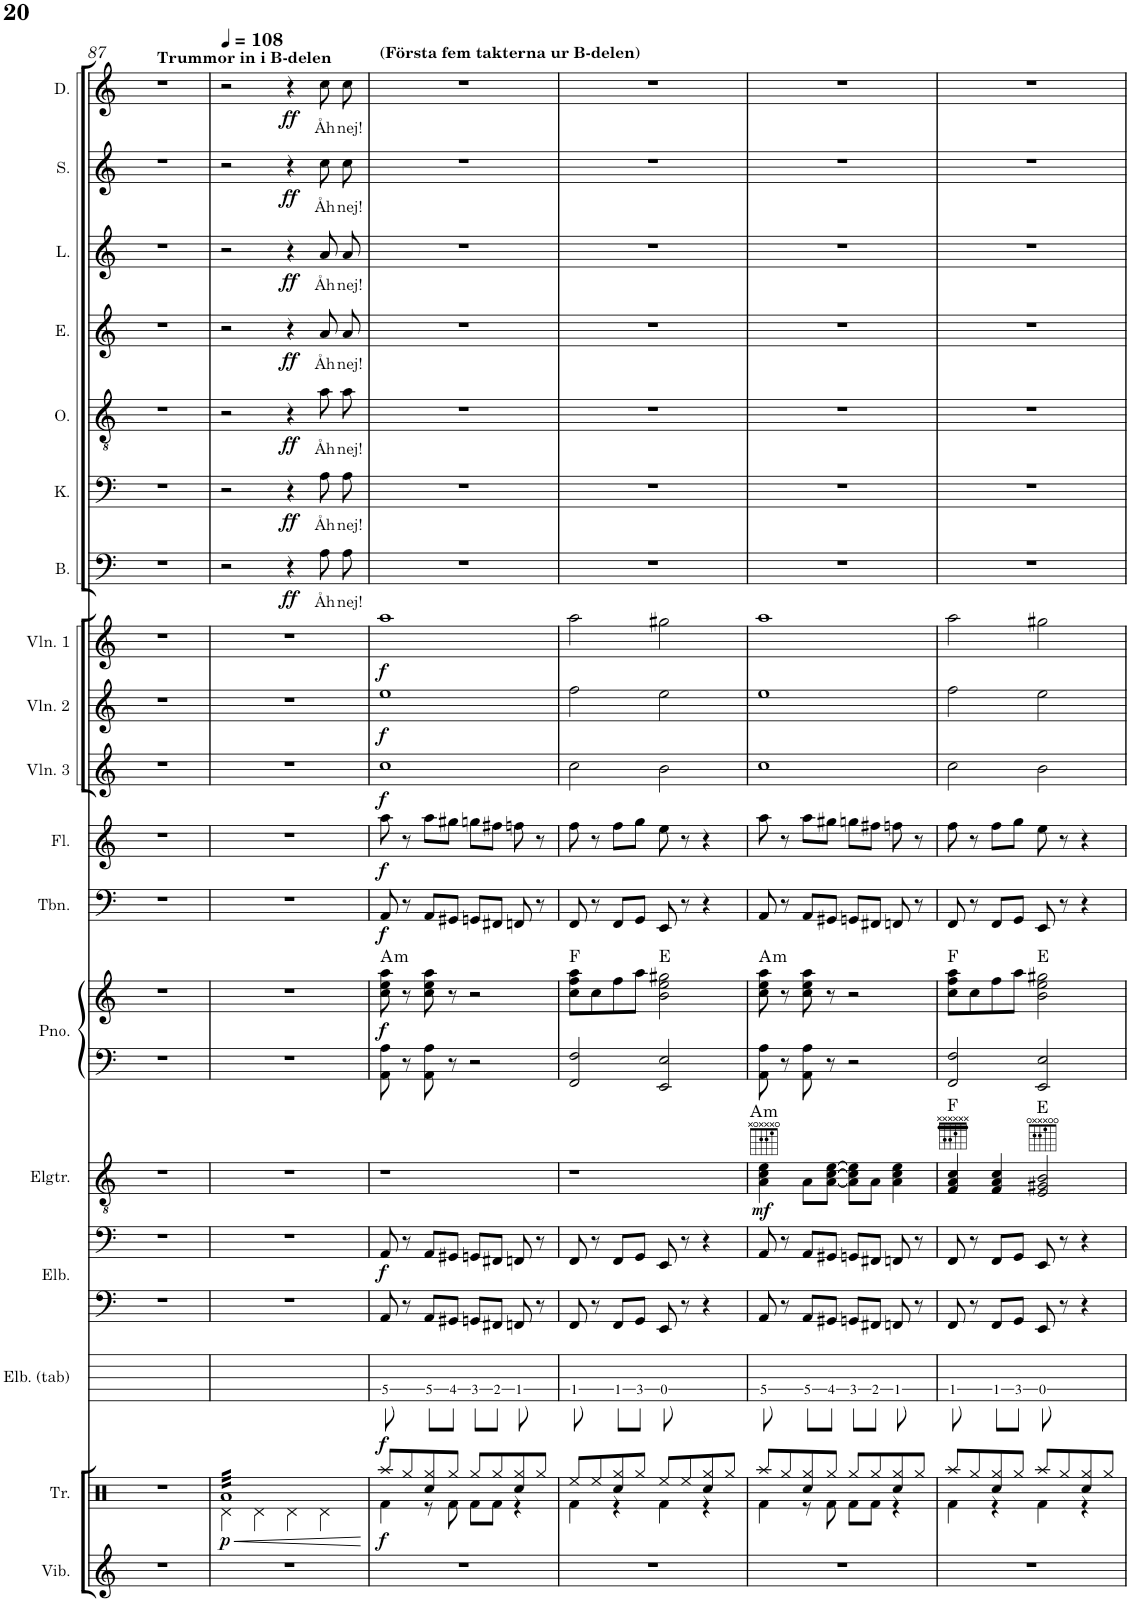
**kern	**dynam	**kern	**kern	**dynam	**kern	**dynam	**harte	**kern	**kern	**dynam	**harte	**kern	**dynam	**kern	**dynam	**kern	**dynam	**kern	**dynam	**kern	**dynam	**kern	**text	**dynam	**kern	**text	**dynam	**kern	**text	**dynam	**kern	**text	**dynam	**kern	**text	**dynam	**kern	**text	**dynam	**kern	**text	**dynam
*part16	*part16	*part15	*part15	*part15	*part14	*part14	*part14	*part13	*part13	*part13	*part13	*part12	*part12	*part11	*part11	*part10	*part10	*part9	*part9	*part8	*part8	*part7	*part7	*part7	*part6	*part6	*part6	*part5	*part5	*part5	*part4	*part4	*part4	*part3	*part3	*part3	*part2	*part2	*part2	*part1	*part1	*part1
*staff18	*staff18	*staff17	*staff16	*staff16/17	*staff15	*staff15	*	*staff14	*staff13	*staff13/14	*	*staff12	*staff12	*staff11	*staff11	*staff10	*staff10	*staff9	*staff9	*staff8	*staff8	*staff7	*staff7	*staff7	*staff6	*staff6	*staff6	*staff5	*staff5	*staff5	*staff4	*staff4	*staff4	*staff3	*staff3	*staff3	*staff2	*staff2	*staff2	*staff1	*staff1	*staff1
*I"Elbas (tab)	*	*I"Elbas	*	*	*I"Elgitarr	*	*	*I"Piano	*	*	*	*I"Trombon	*	*I"Tvärflöjt	*	*I"Violin 3	*	*I"Violin 2	*	*I"Violin 1	*	*I"Bacon	*	*	*I"Kat	*	*	*I"Orwen	*	*	*I"Elisabet	*	*	*I"Libby	*	*	*I"Shakespeare	*	*	*I"Drake	*	*
*I'Elb. (tab)	*	*I'Elb.	*	*	*I'Elgtr.	*	*	*I'Pno.	*	*	*	*I'Tbn.	*	*	*	*I'Vln. 3	*	*I'Vln. 2	*	*I'Vln. 1	*	*I'B.	*	*	*I'K.	*	*	*I'O.	*	*	*I'E.	*	*	*I'L.	*	*	*I'S.	*	*	*I'D.	*	*
!!LO:PB:g=z
*	*	*clefF4	*clefF4	*	*clefGv2	*	*	*clefF4	*clefG2	*	*	*clefF4	*	*clefG2	*	*clefG2	*	*clefG2	*	*clefG2	*	*clefF4	*	*	*clefF4	*	*	*clefGv2	*	*	*clefG2	*	*	*clefG2	*	*	*clefG2	*	*	*clefG2	*	*
*Trd7c12	*	*Trd7c12	*Trd7c12	*	*	*	*	*	*	*	*	*	*	*	*	*	*	*	*	*	*	*	*	*	*	*	*	*	*	*	*	*	*	*	*	*	*	*	*	*	*	*
*k[]	*	*k[]	*	*	*k[]	*	*	*k[]	*k[]	*	*	*k[]	*	*k[]	*	*k[]	*	*k[]	*	*k[]	*	*k[]	*	*	*k[]	*	*	*k[]	*	*	*k[]	*	*	*k[]	*	*	*k[]	*	*	*k[]	*	*
*M4/4	*	*M4/4	*M4/4	*	*M4/4	*	*	*M4/4	*M4/4	*	*	*M4/4	*	*M4/4	*	*M4/4	*	*M4/4	*	*M4/4	*	*M4/4	*	*	*M4/4	*	*	*M4/4	*	*	*M4/4	*	*	*M4/4	*	*	*M4/4	*	*	*M4/4	*	*
=87	=87	=87	=87	=87	=87	=87	=87	=87	=87	=87	=87	=87	=87	=87	=87	=87	=87	=87	=87	=87	=87	=87	=87	=87	=87	=87	=87	=87	=87	=87	=87	=87	=87	=87	=87	=87	=87	=87	=87	=87	=87	=87
1r	.	1r	1r	.	1r	.	.	1r	1r	.	.	1r	.	1r	.	1r	.	1r	.	1r	.	1r	.	.	1r	.	.	1r	.	.	1r	.	.	1r	.	.	1r	.	.	1r	.	.
=88	=88	=88	=88	=88	=88	=88	=88	=88	=88	=88	=88	=88	=88	=88	=88	=88	=88	=88	=88	=88	=88	=88	=88	=88	=88	=88	=88	=88	=88	=88	=88	=88	=88	=88	=88	=88	=88	=88	=88	=88	=88	=88
*	*	*	*	*	*	*	*	*	*	*	*	*	*	*	*	*	*	*	*	*	*	*	*	*	*	*	*	*	*	*	*	*	*	*	*	*	*	*	*	*MM108	*	*
!	!	!	!	!	!	!	!	!	!	!	!	!	!	!	!	!	!	!	!	!	!	!	!	!	!	!	!	!	!	!	!	!	!	!	!	!	!	!	!	!LO:TX:a:B:t=Trummor in i B-delen	!	!
1r	.	1r	1r	.	1r	.	.	1r	1r	.	.	1r	.	1r	.	1r	.	1r	.	1r	.	2r	.	.	2r	.	.	2r	.	.	2r	.	.	2r	.	.	2r	.	.	2r	.	.
!	!	!	!	!	!	!	!	!	!	!	!	!	!	!	!	!	!	!	!	!	!	!	!	!LO:DY:b	!	!	!LO:DY:b	!	!	!LO:DY:b	!	!	!LO:DY:b	!	!	!LO:DY:b	!	!	!LO:DY:b	!	!	!LO:DY:b
.	.	.	.	.	.	.	.	.	.	.	.	.	.	.	.	.	.	.	.	.	.	4r	.	ff	4r	.	ff	4r	.	ff	4r	.	ff	4r	.	ff	4r	.	ff	4r	.	ff
!	!	!	!	!	!	!	!	!	!	!	!	!	!	!	!	!	!	!	!	!	!	!	!LO:LY:b	!	!	!LO:LY:b	!	!	!LO:LY:b	!	!	!LO:LY:b	!	!	!LO:LY:b	!	!	!LO:LY:b	!	!	!LO:LY:b	!
.	.	.	.	.	.	.	.	.	.	.	.	.	.	.	.	.	.	.	.	.	.	8A\L	Åh	.	8A\L	Åh	.	8a\L	Åh	.	8a/L	Åh	.	8a/L	Åh	.	8cc\L	Åh	.	8cc\L	Åh	.
!	!	!	!	!	!	!	!	!	!	!	!	!	!	!	!	!	!	!	!	!	!	!	!LO:LY:b	!	!	!LO:LY:b	!	!	!LO:LY:b	!	!	!LO:LY:b	!	!	!LO:LY:b	!	!	!LO:LY:b	!	!	!LO:LY:b	!
.	.	.	.	.	.	.	.	.	.	.	.	.	.	.	.	.	.	.	.	.	.	8A\J	nej!	.	8A\J	nej!	.	8a\J	nej!	.	8a/J	nej!	.	8a/J	nej!	.	8cc\J	nej!	.	8cc\J	nej!	.
=89	=89	=89	=89	=89	=89	=89	=89	=89	=89	=89	=89	=89	=89	=89	=89	=89	=89	=89	=89	=89	=89	=89	=89	=89	=89	=89	=89	=89	=89	=89	=89	=89	=89	=89	=89	=89	=89	=89	=89	=89	=89	=89
!	!	!	!	!	!	!	!	!	!	!	!	!	!	!	!	!	!	!	!	!	!	!	!	!	!	!	!	!	!	!	!	!	!	!	!	!	!	!	!	!LO:TX:a:B:t=(Första fem takterna ur B-delen)	!	!
!	!LO:DY:b	!	!	!LO:DY:b	!	!	!	!	!	!LO:DY:b	!LO:H:kt=m	!	!LO:DY:b	!	!LO:DY:b	!	!LO:DY:b	!	!LO:DY:b	!	!LO:DY:b	!	!	!	!	!	!	!	!	!	!	!	!	!	!	!	!	!	!	!	!	!
8AA\	f	8AA/	8AA/	f	1r	.	.	8AA\ 8A\	8cc\ 8ee\ 8aa\	f	A:min	8AA/	f	8aa\	f	1cc	f	1ee	f	1aa	f	1r	.	.	1r	.	.	1r	.	.	1r	.	.	1r	.	.	1r	.	.	1r	.	.
8r	.	8r	8r	.	.	.	.	8r	8r	.	.	8r	.	8r	.	.	.	.	.	.	.	.	.	.	.	.	.	.	.	.	.	.	.	.	.	.	.	.	.	.	.	.
8AA\L	.	8AA/L	8AA/L	.	.	.	.	8AA\ 8A\	8cc\ 8ee\ 8aa\	.	.	8AA/L	.	8aa\L	.	.	.	.	.	.	.	.	.	.	.	.	.	.	.	.	.	.	.	.	.	.	.	.	.	.	.	.
8GG#X\J	.	8GG#X/J	8GG#X/J	.	.	.	.	8r	8r	.	.	8GG#X/J	.	8gg#X\J	.	.	.	.	.	.	.	.	.	.	.	.	.	.	.	.	.	.	.	.	.	.	.	.	.	.	.	.
8GGn\L	.	8GGn/L	8GGn/L	.	.	.	.	2r	2r	.	.	8GGn/L	.	8ggn\L	.	.	.	.	.	.	.	.	.	.	.	.	.	.	.	.	.	.	.	.	.	.	.	.	.	.	.	.
8FF#X\J	.	8FF#X/J	8FF#X/J	.	.	.	.	.	.	.	.	8FF#X/J	.	8ff#X\J	.	.	.	.	.	.	.	.	.	.	.	.	.	.	.	.	.	.	.	.	.	.	.	.	.	.	.	.
8FFn\	.	8FFn/	8FFn/	.	.	.	.	.	.	.	.	8FFn/	.	8ffn\	.	.	.	.	.	.	.	.	.	.	.	.	.	.	.	.	.	.	.	.	.	.	.	.	.	.	.	.
8r	.	8r	8r	.	.	.	.	.	.	.	.	8r	.	8r	.	.	.	.	.	.	.	.	.	.	.	.	.	.	.	.	.	.	.	.	.	.	.	.	.	.	.	.
=90	=90	=90	=90	=90	=90	=90	=90	=90	=90	=90	=90	=90	=90	=90	=90	=90	=90	=90	=90	=90	=90	=90	=90	=90	=90	=90	=90	=90	=90	=90	=90	=90	=90	=90	=90	=90	=90	=90	=90	=90	=90	=90
8FF\	.	8FF/	8FF/	.	1r	.	.	2FF/ 2F/	8cc\ 8ff\ 8aa\L	.	F:maj	8FF/	.	8ff\	.	2cc\	.	2ff\	.	2aa\	.	1r	.	.	1r	.	.	1r	.	.	1r	.	.	1r	.	.	1r	.	.	1r	.	.
8r	.	8r	8r	.	.	.	.	.	8cc\	.	.	8r	.	8r	.	.	.	.	.	.	.	.	.	.	.	.	.	.	.	.	.	.	.	.	.	.	.	.	.	.	.	.
8FF\L	.	8FF/L	8FF/L	.	.	.	.	.	8ff\	.	.	8FF/L	.	8ff\L	.	.	.	.	.	.	.	.	.	.	.	.	.	.	.	.	.	.	.	.	.	.	.	.	.	.	.	.
8GG\J	.	8GG/J	8GG/J	.	.	.	.	.	8aa\J	.	.	8GG/J	.	8gg\J	.	.	.	.	.	.	.	.	.	.	.	.	.	.	.	.	.	.	.	.	.	.	.	.	.	.	.	.
8EE\	.	8EE/	8EE/	.	.	.	.	2EE/ 2E/	2b\ 2ee\ 2gg#X\	.	E:maj	8EE/	.	8ee\	.	2b\	.	2ee\	.	2gg#X\	.	.	.	.	.	.	.	.	.	.	.	.	.	.	.	.	.	.	.	.	.	.
8r	.	8r	8r	.	.	.	.	.	.	.	.	8r	.	8r	.	.	.	.	.	.	.	.	.	.	.	.	.	.	.	.	.	.	.	.	.	.	.	.	.	.	.	.
4r	.	4r	4r	.	.	.	.	.	.	.	.	4r	.	4r	.	.	.	.	.	.	.	.	.	.	.	.	.	.	.	.	.	.	.	.	.	.	.	.	.	.	.	.
=91	=91	=91	=91	=91	=91	=91	=91	=91	=91	=91	=91	=91	=91	=91	=91	=91	=91	=91	=91	=91	=91	=91	=91	=91	=91	=91	=91	=91	=91	=91	=91	=91	=91	=91	=91	=91	=91	=91	=91	=91	=91	=91
!	!	!	!	!	!	!LO:DY:b	!LO:H:kt=m	!	!	!	!LO:H:kt=m	!	!	!	!	!	!	!	!	!	!	!	!	!	!	!	!	!	!	!	!	!	!	!	!	!	!	!	!	!	!	!
8AA\	.	8AA/	8AA/	.	4A\ 4c\ 4e\	mf	A:min	8AA\ 8A\	8cc\ 8ee\ 8aa\	.	A:min	8AA/	.	8aa\	.	1cc	.	1ee	.	1aa	.	1r	.	.	1r	.	.	1r	.	.	1r	.	.	1r	.	.	1r	.	.	1r	.	.
8r	.	8r	8r	.	.	.	.	8r	8r	.	.	8r	.	8r	.	.	.	.	.	.	.	.	.	.	.	.	.	.	.	.	.	.	.	.	.	.	.	.	.	.	.	.
8AA\L	.	8AA/L	8AA/L	.	8A\L	.	.	8AA\ 8A\	8cc\ 8ee\ 8aa\	.	.	8AA/L	.	8aa\L	.	.	.	.	.	.	.	.	.	.	.	.	.	.	.	.	.	.	.	.	.	.	.	.	.	.	.	.
8GG#X\J	.	8GG#X/J	8GG#X/J	.	[8A\ [8c\ [8e\J	.	.	8r	8r	.	.	8GG#X/J	.	8gg#X\J	.	.	.	.	.	.	.	.	.	.	.	.	.	.	.	.	.	.	.	.	.	.	.	.	.	.	.	.
8GGn\L	.	8GGn/L	8GGn/L	.	8A\] 8c\] 8e\]L	.	.	2r	2r	.	.	8GGn/L	.	8ggn\L	.	.	.	.	.	.	.	.	.	.	.	.	.	.	.	.	.	.	.	.	.	.	.	.	.	.	.	.
8FF#X\J	.	8FF#X/J	8FF#X/J	.	8A\J	.	.	.	.	.	.	8FF#X/J	.	8ff#X\J	.	.	.	.	.	.	.	.	.	.	.	.	.	.	.	.	.	.	.	.	.	.	.	.	.	.	.	.
8FFn\	.	8FFn/	8FFn/	.	4A\ 4c\ 4e\	.	.	.	.	.	.	8FFn/	.	8ffn\	.	.	.	.	.	.	.	.	.	.	.	.	.	.	.	.	.	.	.	.	.	.	.	.	.	.	.	.
8r	.	8r	8r	.	.	.	.	.	.	.	.	8r	.	8r	.	.	.	.	.	.	.	.	.	.	.	.	.	.	.	.	.	.	.	.	.	.	.	.	.	.	.	.
=92	=92	=92	=92	=92	=92	=92	=92	=92	=92	=92	=92	=92	=92	=92	=92	=92	=92	=92	=92	=92	=92	=92	=92	=92	=92	=92	=92	=92	=92	=92	=92	=92	=92	=92	=92	=92	=92	=92	=92	=92	=92	=92
8FF\	.	8FF/	8FF/	.	4F/ 4A/ 4c/	.	F:maj	2FF/ 2F/	8cc\ 8ff\ 8aa\L	.	F:maj	8FF/	.	8ff\	.	2cc\	.	2ff\	.	2aa\	.	1r	.	.	1r	.	.	1r	.	.	1r	.	.	1r	.	.	1r	.	.	1r	.	.
8r	.	8r	8r	.	.	.	.	.	8cc\	.	.	8r	.	8r	.	.	.	.	.	.	.	.	.	.	.	.	.	.	.	.	.	.	.	.	.	.	.	.	.	.	.	.
8FF\L	.	8FF/L	8FF/L	.	4F/ 4A/ 4c/	.	.	.	8ff\	.	.	8FF/L	.	8ff\L	.	.	.	.	.	.	.	.	.	.	.	.	.	.	.	.	.	.	.	.	.	.	.	.	.	.	.	.
8GG\J	.	8GG/J	8GG/J	.	.	.	.	.	8aa\J	.	.	8GG/J	.	8gg\J	.	.	.	.	.	.	.	.	.	.	.	.	.	.	.	.	.	.	.	.	.	.	.	.	.	.	.	.
8EE\	.	8EE/	8EE/	.	2E/ 2G#X/ 2B/	.	E:maj	2EE/ 2E/	2b\ 2ee\ 2gg#X\	.	E:maj	8EE/	.	8ee\	.	2b\	.	2ee\	.	2gg#X\	.	.	.	.	.	.	.	.	.	.	.	.	.	.	.	.	.	.	.	.	.	.
8r	.	8r	8r	.	.	.	.	.	.	.	.	8r	.	8r	.	.	.	.	.	.	.	.	.	.	.	.	.	.	.	.	.	.	.	.	.	.	.	.	.	.	.	.
4r	.	4r	4r	.	.	.	.	.	.	.	.	4r	.	4r	.	.	.	.	.	.	.	.	.	.	.	.	.	.	.	.	.	.	.	.	.	.	.	.	.	.	.	.
=	=	=	=	=	=	=	=	=	=	=	=	=	=	=	=	=	=	=	=	=	=	=	=	=	=	=	=	=	=	=	=	=	=	=	=	=	=	=	=	=	=	=
*-	*-	*-	*-	*-	*-	*-	*-	*-	*-	*-	*-	*-	*-	*-	*-	*-	*-	*-	*-	*-	*-	*-	*-	*-	*-	*-	*-	*-	*-	*-	*-	*-	*-	*-	*-	*-	*-	*-	*-	*-	*-	*-
